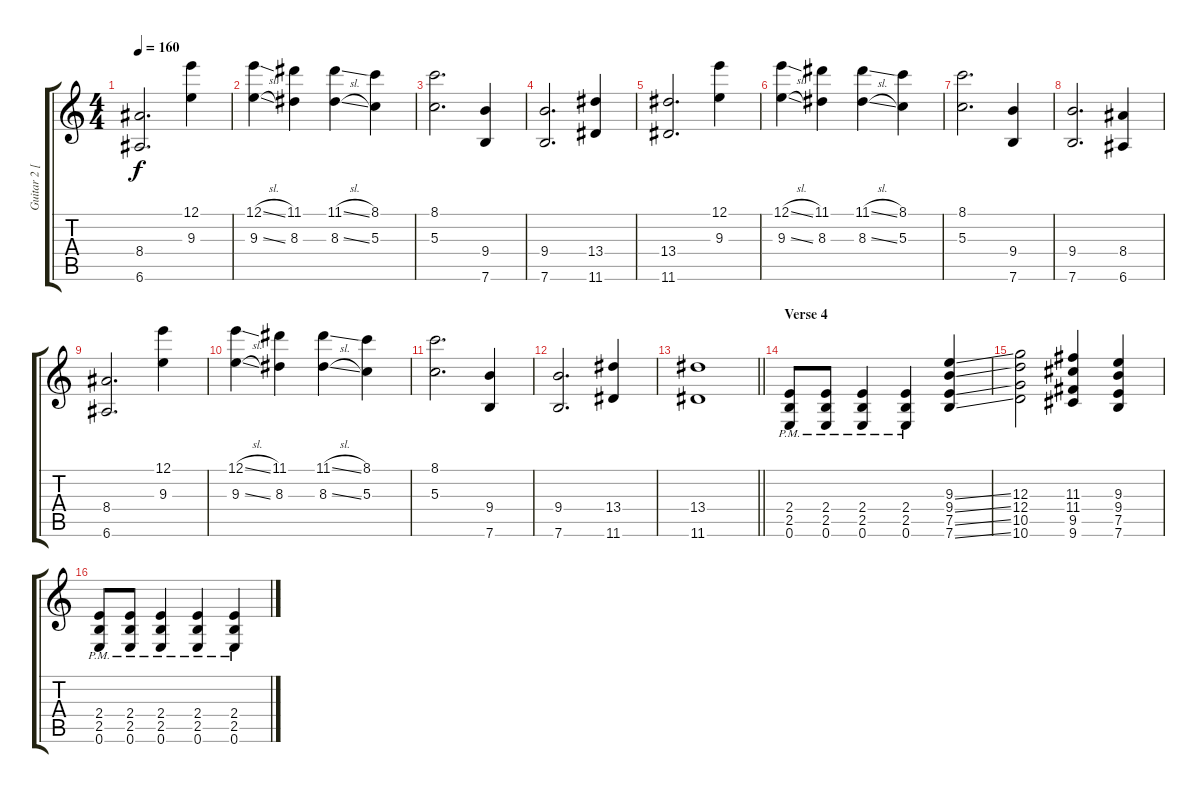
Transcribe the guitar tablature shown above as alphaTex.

\track ("Guitar 2 [6-String]" "Guitar 2 [") {instrument distortionguitar}
\staff {score tabs}
\tuning (E4 B3 G3 D3 A2 E2) {hide}
\ts (4 4)
\tempo 160
\clef g2
\ks c
(8.4 6.6).2{d dy f} (12.1 9.3).4 |
(12.1{sl} 9.3{sl}).4 (11.1 8.3).4 (11.1{sl} 8.3{sl}).4 (8.1 5.3).4 |
(8.1 5.3).2{d} (9.4 7.6).4 |
(9.4 7.6).2{d} (13.4 11.6).4 |
(13.4 11.6).2{d} (12.1 9.3).4 |
(12.1{sl} 9.3{sl}).4 (11.1 8.3).4 (11.1{sl} 8.3{sl}).4 (8.1 5.3).4 |
(8.1 5.3).2{d} (9.4 7.6).4 |
(9.4 7.6).2{d} (8.4 6.6).4 |
(8.4 6.6).2{d} (12.1 9.3).4 |
(12.1{sl} 9.3{sl}).4 (11.1 8.3).4 (11.1{sl} 8.3{sl}).4 (8.1 5.3).4 |
(8.1 5.3).2{d} (9.4 7.6).4 |
(9.4 7.6).2{d} (13.4 11.6).4 |
\barLineRight lightlight
(13.4 11.6).1 |
\section ("" "Verse 4")
(2.4{pm} 2.5{pm} 0.6{pm}).8 (2.4{pm} 2.5{pm} 0.6{pm}).8 (2.4{pm} 2.5{pm} 0.6{pm}).4 (2.4{pm} 2.5{pm} 0.6{pm}).4 (9.3{ss} 9.4{ss} 7.5{ss} 7.6{ss}).4 |
(12.3 12.4 10.5 10.6).2 (11.3 11.4 9.5 9.6).4 (9.3 9.4 7.5 7.6).4 |
(2.4{pm} 2.5{pm} 0.6{pm}).8 (2.4{pm} 2.5{pm} 0.6{pm}).8 (2.4{pm} 2.5{pm} 0.6{pm}).4 (2.4{pm} 2.5{pm} 0.6{pm}).4 (2.4{pm} 2.5{pm} 0.6{pm}).4
